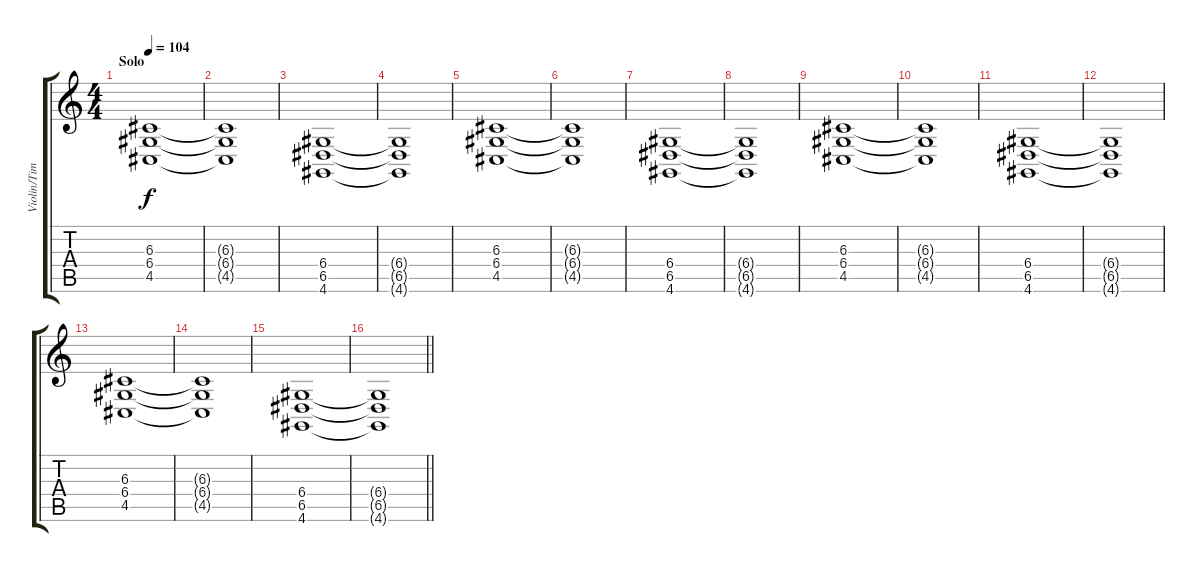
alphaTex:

\track ("Violin/Timo-Timo (Guitarra)" "Violin/Tim") {instrument violin}
\staff {score tabs}
\tuning (E4 B3 G3 D3 A2 E2) {hide}
\ts (4 4)
\section ("" "Solo")
\tempo 104
\clef g2
\ks c
(6.3 6.4 4.5).1{dy f instrument overdrivenguitar} |
(6.3{t} 6.4{t} 4.5{t}).1 |
(6.4 6.5 4.6).1 |
(6.4{t} 6.5{t} 4.6{t}).1 |
(6.3 6.4 4.5).1{instrument overdrivenguitar} |
(6.3{t} 6.4{t} 4.5{t}).1 |
(6.4 6.5 4.6).1 |
(6.4{t} 6.5{t} 4.6{t}).1 |
(6.3 6.4 4.5).1{instrument overdrivenguitar} |
(6.3{t} 6.4{t} 4.5{t}).1 |
(6.4 6.5 4.6).1 |
(6.4{t} 6.5{t} 4.6{t}).1 |
(6.3 6.4 4.5).1{instrument overdrivenguitar} |
(6.3{t} 6.4{t} 4.5{t}).1 |
(6.4 6.5 4.6).1 |
\barLineRight lightlight
(6.4{t} 6.5{t} 4.6{t}).1
